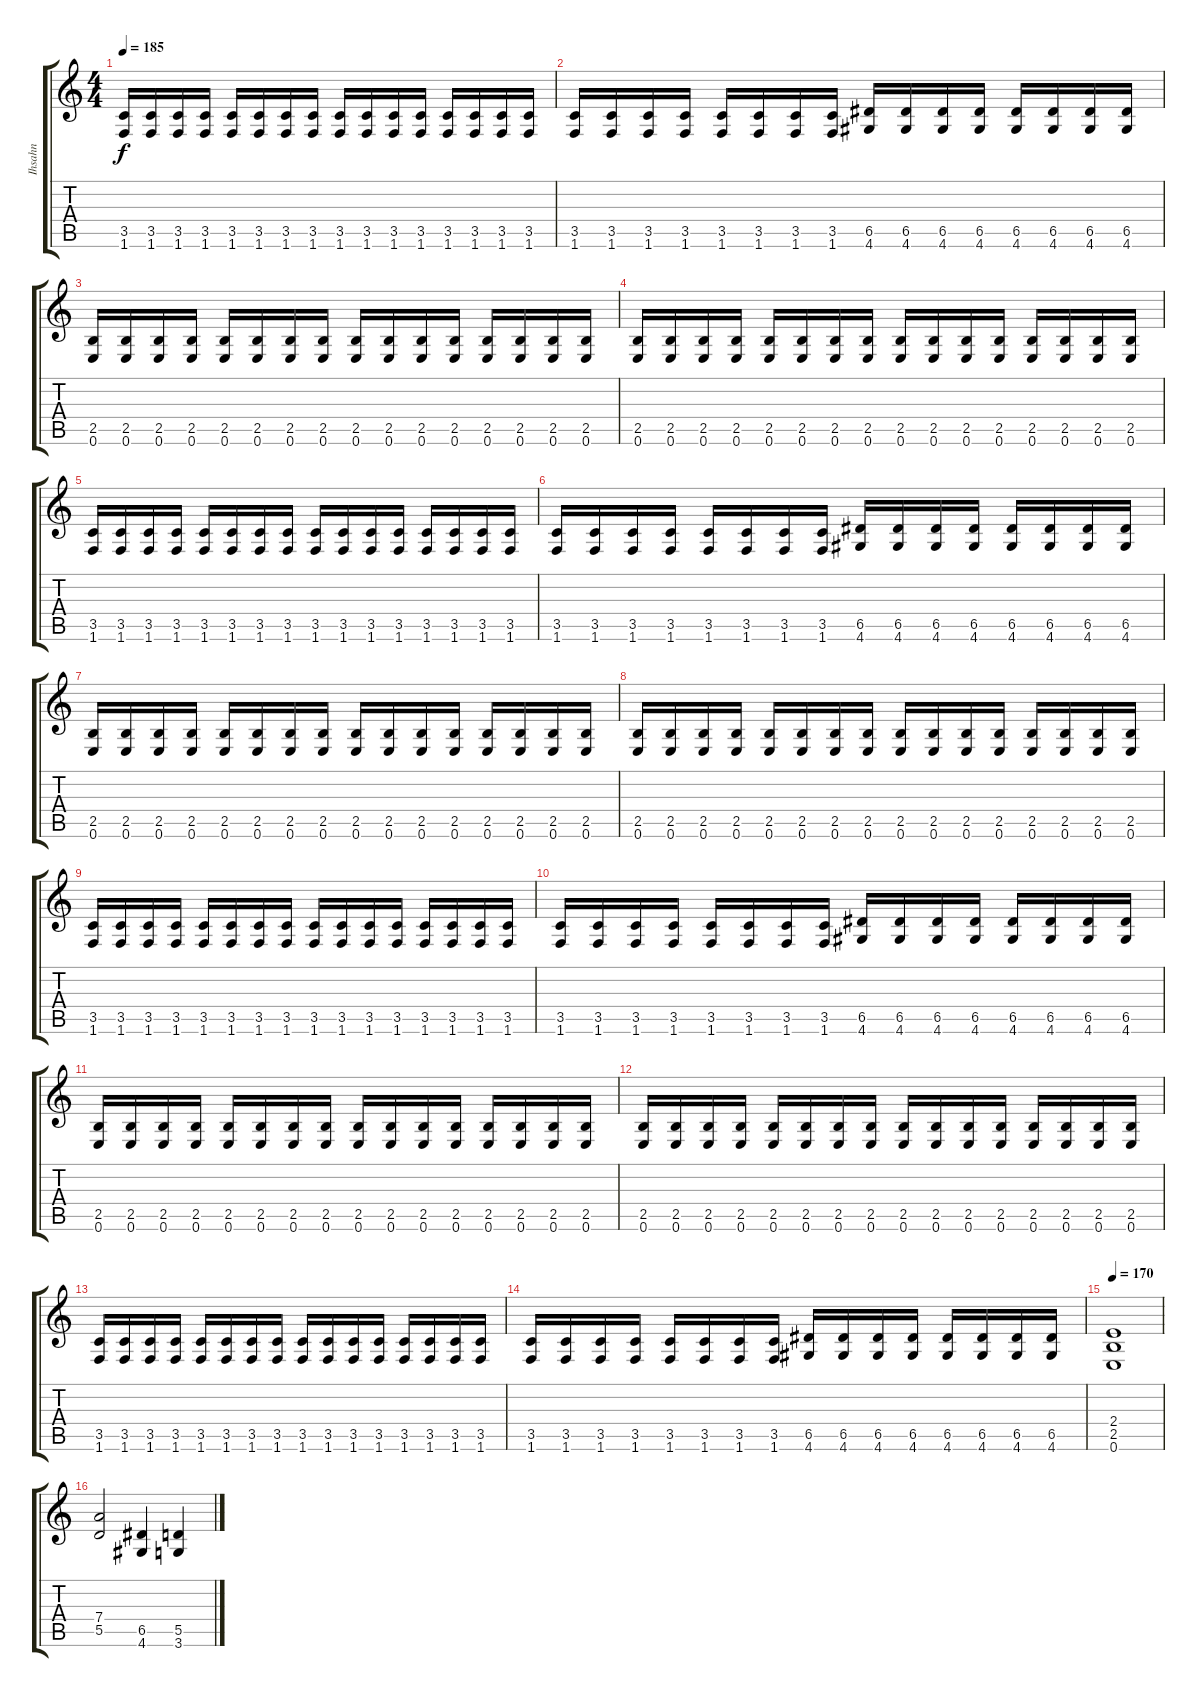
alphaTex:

\track ("Ihsahn" "Ihsahn") {instrument distortionguitar}
\staff {score tabs}
\tuning (E4 B3 G3 D3 A2 E2) {hide}
\ts (4 4)
\tempo 185
\clef g2
\ks c
(3.5 1.6).16{dy f} (3.5 1.6).16 (3.5 1.6).16 (3.5 1.6).16 (3.5 1.6).16 (3.5 1.6).16 (3.5 1.6).16 (3.5 1.6).16 (3.5 1.6).16 (3.5 1.6).16 (3.5 1.6).16 (3.5 1.6).16 (3.5 1.6).16 (3.5 1.6).16 (3.5 1.6).16 (3.5 1.6).16 |
(3.5 1.6).16 (3.5 1.6).16 (3.5 1.6).16 (3.5 1.6).16 (3.5 1.6).16 (3.5 1.6).16 (3.5 1.6).16 (3.5 1.6).16 (6.5 4.6).16 (6.5 4.6).16 (6.5 4.6).16 (6.5 4.6).16 (6.5 4.6).16 (6.5 4.6).16 (6.5 4.6).16 (6.5 4.6).16 |
(2.5 0.6).16 (2.5 0.6).16 (2.5 0.6).16 (2.5 0.6).16 (2.5 0.6).16 (2.5 0.6).16 (2.5 0.6).16 (2.5 0.6).16 (2.5 0.6).16 (2.5 0.6).16 (2.5 0.6).16 (2.5 0.6).16 (2.5 0.6).16 (2.5 0.6).16 (2.5 0.6).16 (2.5 0.6).16 |
(2.5 0.6).16 (2.5 0.6).16 (2.5 0.6).16 (2.5 0.6).16 (2.5 0.6).16 (2.5 0.6).16 (2.5 0.6).16 (2.5 0.6).16 (2.5 0.6).16 (2.5 0.6).16 (2.5 0.6).16 (2.5 0.6).16 (2.5 0.6).16 (2.5 0.6).16 (2.5 0.6).16 (2.5 0.6).16 |
(3.5 1.6).16 (3.5 1.6).16 (3.5 1.6).16 (3.5 1.6).16 (3.5 1.6).16 (3.5 1.6).16 (3.5 1.6).16 (3.5 1.6).16 (3.5 1.6).16 (3.5 1.6).16 (3.5 1.6).16 (3.5 1.6).16 (3.5 1.6).16 (3.5 1.6).16 (3.5 1.6).16 (3.5 1.6).16 |
(3.5 1.6).16 (3.5 1.6).16 (3.5 1.6).16 (3.5 1.6).16 (3.5 1.6).16 (3.5 1.6).16 (3.5 1.6).16 (3.5 1.6).16 (6.5 4.6).16 (6.5 4.6).16 (6.5 4.6).16 (6.5 4.6).16 (6.5 4.6).16 (6.5 4.6).16 (6.5 4.6).16 (6.5 4.6).16 |
(2.5 0.6).16 (2.5 0.6).16 (2.5 0.6).16 (2.5 0.6).16 (2.5 0.6).16 (2.5 0.6).16 (2.5 0.6).16 (2.5 0.6).16 (2.5 0.6).16 (2.5 0.6).16 (2.5 0.6).16 (2.5 0.6).16 (2.5 0.6).16 (2.5 0.6).16 (2.5 0.6).16 (2.5 0.6).16 |
(2.5 0.6).16 (2.5 0.6).16 (2.5 0.6).16 (2.5 0.6).16 (2.5 0.6).16 (2.5 0.6).16 (2.5 0.6).16 (2.5 0.6).16 (2.5 0.6).16 (2.5 0.6).16 (2.5 0.6).16 (2.5 0.6).16 (2.5 0.6).16 (2.5 0.6).16 (2.5 0.6).16 (2.5 0.6).16 |
(3.5 1.6).16 (3.5 1.6).16 (3.5 1.6).16 (3.5 1.6).16 (3.5 1.6).16 (3.5 1.6).16 (3.5 1.6).16 (3.5 1.6).16 (3.5 1.6).16 (3.5 1.6).16 (3.5 1.6).16 (3.5 1.6).16 (3.5 1.6).16 (3.5 1.6).16 (3.5 1.6).16 (3.5 1.6).16 |
(3.5 1.6).16 (3.5 1.6).16 (3.5 1.6).16 (3.5 1.6).16 (3.5 1.6).16 (3.5 1.6).16 (3.5 1.6).16 (3.5 1.6).16 (6.5 4.6).16 (6.5 4.6).16 (6.5 4.6).16 (6.5 4.6).16 (6.5 4.6).16 (6.5 4.6).16 (6.5 4.6).16 (6.5 4.6).16 |
(2.5 0.6).16 (2.5 0.6).16 (2.5 0.6).16 (2.5 0.6).16 (2.5 0.6).16 (2.5 0.6).16 (2.5 0.6).16 (2.5 0.6).16 (2.5 0.6).16 (2.5 0.6).16 (2.5 0.6).16 (2.5 0.6).16 (2.5 0.6).16 (2.5 0.6).16 (2.5 0.6).16 (2.5 0.6).16 |
(2.5 0.6).16 (2.5 0.6).16 (2.5 0.6).16 (2.5 0.6).16 (2.5 0.6).16 (2.5 0.6).16 (2.5 0.6).16 (2.5 0.6).16 (2.5 0.6).16 (2.5 0.6).16 (2.5 0.6).16 (2.5 0.6).16 (2.5 0.6).16 (2.5 0.6).16 (2.5 0.6).16 (2.5 0.6).16 |
(3.5 1.6).16 (3.5 1.6).16 (3.5 1.6).16 (3.5 1.6).16 (3.5 1.6).16 (3.5 1.6).16 (3.5 1.6).16 (3.5 1.6).16 (3.5 1.6).16 (3.5 1.6).16 (3.5 1.6).16 (3.5 1.6).16 (3.5 1.6).16 (3.5 1.6).16 (3.5 1.6).16 (3.5 1.6).16 |
(3.5 1.6).16 (3.5 1.6).16 (3.5 1.6).16 (3.5 1.6).16 (3.5 1.6).16 (3.5 1.6).16 (3.5 1.6).16 (3.5 1.6).16 (6.5 4.6).16 (6.5 4.6).16 (6.5 4.6).16 (6.5 4.6).16 (6.5 4.6).16 (6.5 4.6).16 (6.5 4.6).16 (6.5 4.6).16 |
\tempo 170
(2.4 2.5 0.6).1 |
(7.4 5.5).2 (6.5 4.6).4 (5.5 3.6).4
